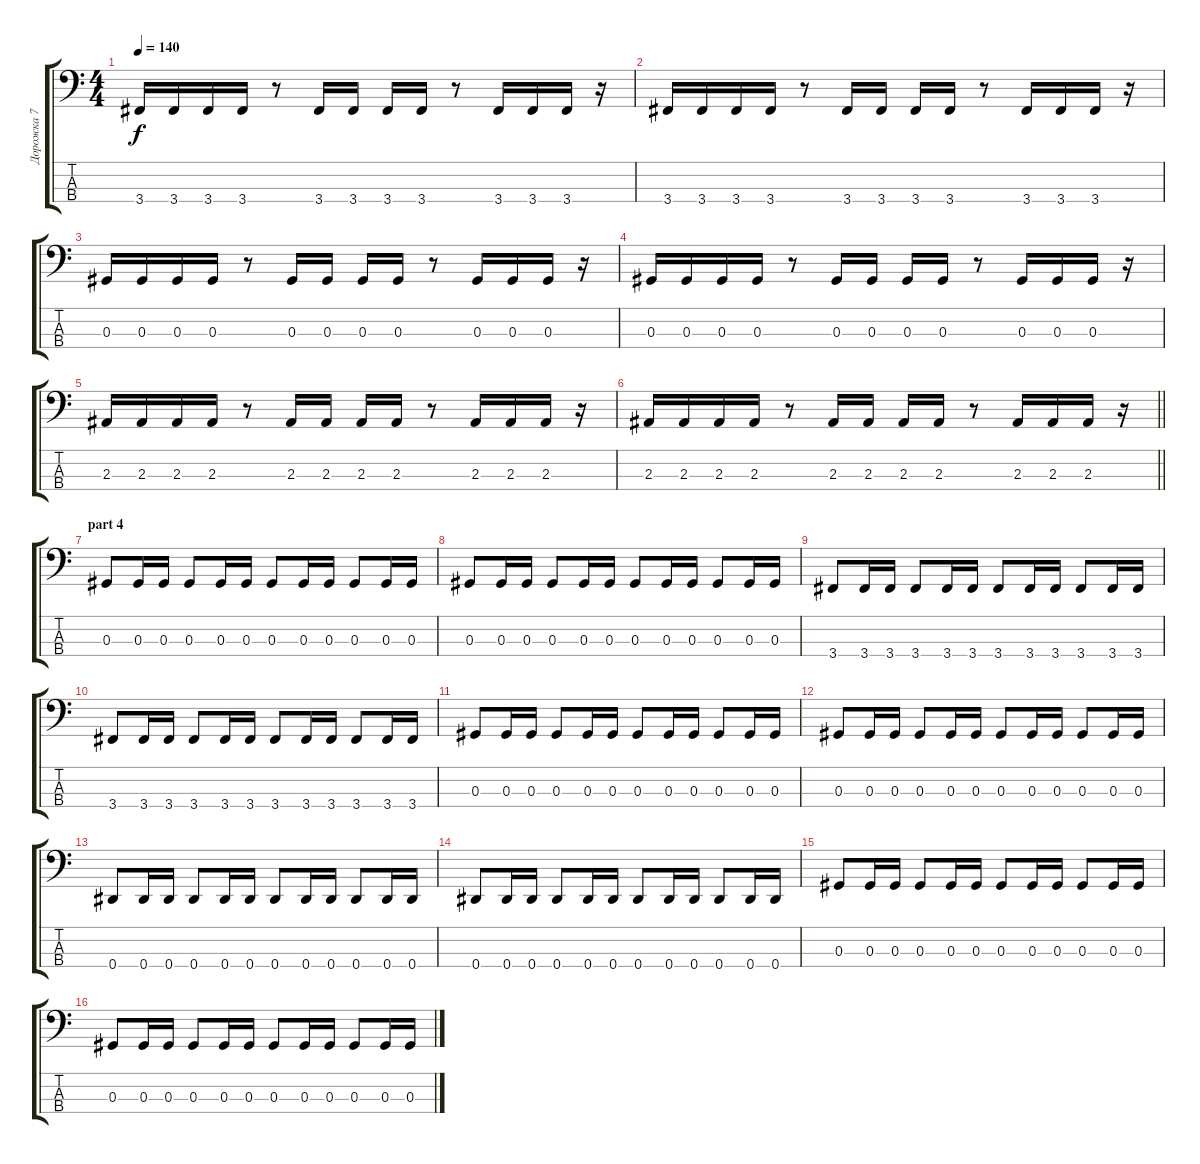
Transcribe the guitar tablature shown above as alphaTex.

\track ("Дорожка 7" "Дорожка 7") {instrument electricbasspick}
\staff {score tabs}
\tuning (F2 C2 Ab1 Eb1) {hide}
\ts (4 4)
\tempo 140
\clef f4
\ks c
3.4.16{dy f} 3.4.16 3.4.16 3.4.16 r.8 3.4.16 3.4.16 3.4.16 3.4.16 r.8 3.4.16 3.4.16 3.4.16 r.16 |
3.4.16 3.4.16 3.4.16 3.4.16 r.8 3.4.16 3.4.16 3.4.16 3.4.16 r.8 3.4.16 3.4.16 3.4.16 r.16 |
0.3.16 0.3.16 0.3.16 0.3.16 r.8 0.3.16 0.3.16 0.3.16 0.3.16 r.8 0.3.16 0.3.16 0.3.16 r.16 |
0.3.16 0.3.16 0.3.16 0.3.16 r.8 0.3.16 0.3.16 0.3.16 0.3.16 r.8 0.3.16 0.3.16 0.3.16 r.16 |
2.3.16 2.3.16 2.3.16 2.3.16 r.8 2.3.16 2.3.16 2.3.16 2.3.16 r.8 2.3.16 2.3.16 2.3.16 r.16 |
\barLineRight lightlight
2.3.16 2.3.16 2.3.16 2.3.16 r.8 2.3.16 2.3.16 2.3.16 2.3.16 r.8 2.3.16 2.3.16 2.3.16 r.16 |
\section ("" "part 4")
0.3.8 0.3.16 0.3.16 0.3.8 0.3.16 0.3.16 0.3.8 0.3.16 0.3.16 0.3.8 0.3.16 0.3.16 |
0.3.8 0.3.16 0.3.16 0.3.8 0.3.16 0.3.16 0.3.8 0.3.16 0.3.16 0.3.8 0.3.16 0.3.16 |
3.4.8 3.4.16 3.4.16 3.4.8 3.4.16 3.4.16 3.4.8 3.4.16 3.4.16 3.4.8 3.4.16 3.4.16 |
3.4.8 3.4.16 3.4.16 3.4.8 3.4.16 3.4.16 3.4.8 3.4.16 3.4.16 3.4.8 3.4.16 3.4.16 |
0.3.8 0.3.16 0.3.16 0.3.8 0.3.16 0.3.16 0.3.8 0.3.16 0.3.16 0.3.8 0.3.16 0.3.16 |
0.3.8 0.3.16 0.3.16 0.3.8 0.3.16 0.3.16 0.3.8 0.3.16 0.3.16 0.3.8 0.3.16 0.3.16 |
0.4.8 0.4.16 0.4.16 0.4.8 0.4.16 0.4.16 0.4.8 0.4.16 0.4.16 0.4.8 0.4.16 0.4.16 |
0.4.8 0.4.16 0.4.16 0.4.8 0.4.16 0.4.16 0.4.8 0.4.16 0.4.16 0.4.8 0.4.16 0.4.16 |
0.3.8 0.3.16 0.3.16 0.3.8 0.3.16 0.3.16 0.3.8 0.3.16 0.3.16 0.3.8 0.3.16 0.3.16 |
0.3.8 0.3.16 0.3.16 0.3.8 0.3.16 0.3.16 0.3.8 0.3.16 0.3.16 0.3.8 0.3.16 0.3.16
